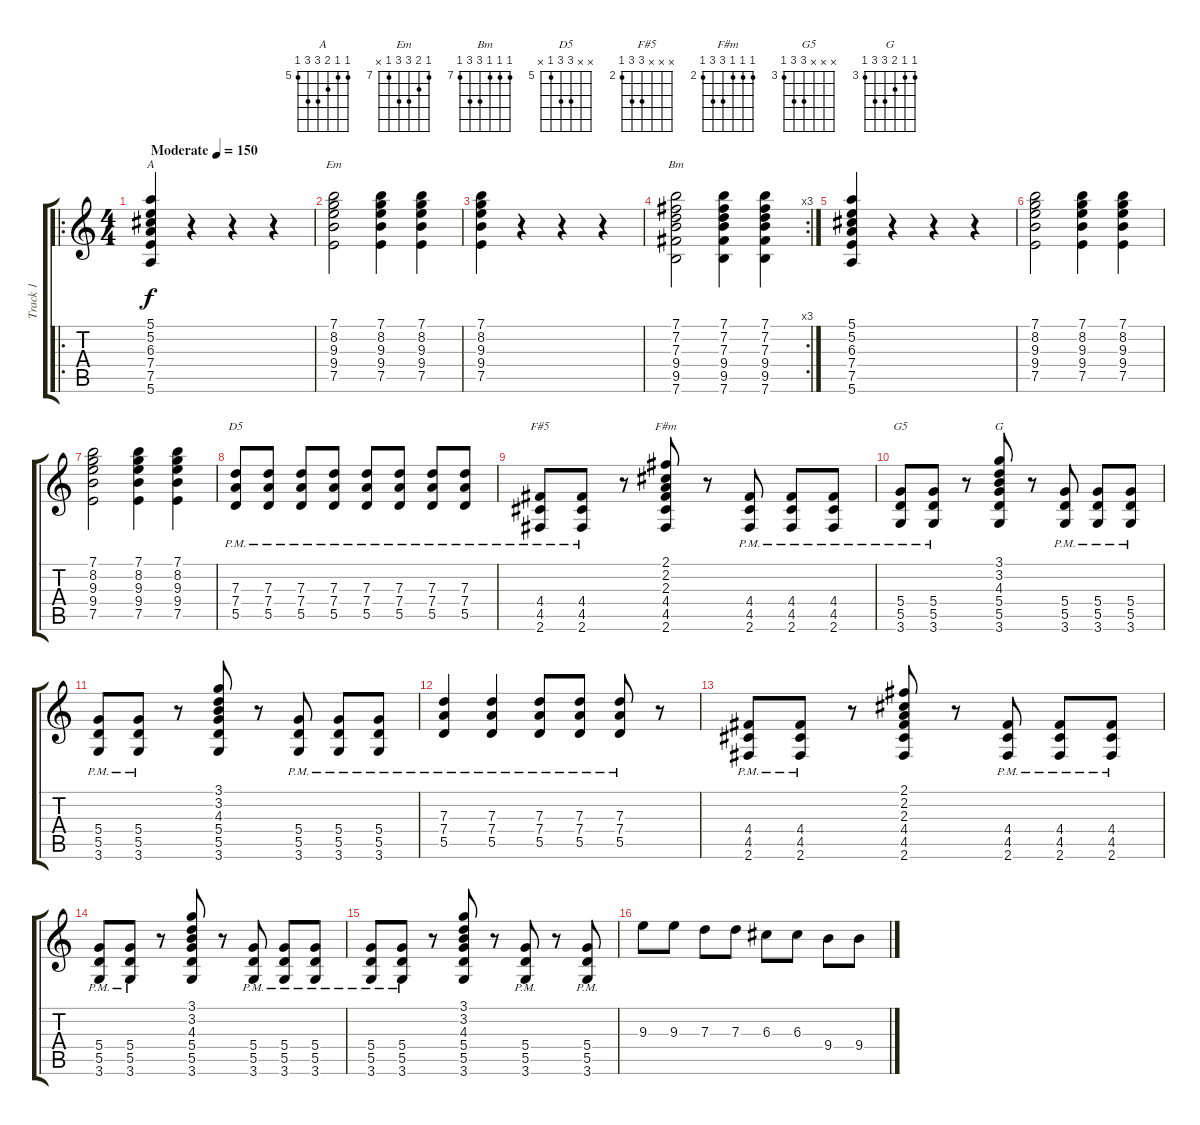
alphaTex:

\track ("Track 1" "Track 1") {instrument acousticguitarsteel}
\staff {score tabs}
\tuning (E4 B3 G3 D3 A2 E2) {hide}
\chord ("A" 5 5 6 7 7 5) {firstfret 5}
\chord ("Em" 7 8 9 9 7 x) {firstfret 7}
\chord ("Bm" 7 7 7 9 9 7) {firstfret 7}
\chord ("D5" x x 7 7 5 x) {firstfret 5}
\chord ("F#5" x x x 4 4 2) {firstfret 2}
\chord ("F#m" 2 2 2 4 4 2) {firstfret 2}
\chord ("G5" x x x 5 5 3) {firstfret 3}
\chord ("G" 3 3 4 5 5 3) {firstfret 3}
\ro
\ts (4 4)
\tempo (150 "Moderate")
\clef g2
\ks c
(5.1 5.2 6.3 7.4 7.5 5.6).4{ch "A" dy f instrument acousticguitarsteel} r.4 r.4 r.4 |
(7.1 8.2 9.3 9.4 7.5).2{ch "Em"} (7.1 8.2 9.3 9.4 7.5).4 (7.1 8.2 9.3 9.4 7.5).4 |
(7.1 8.2 9.3 9.4 7.5).4 r.4 r.4 r.4 |
\rc 3
(7.1 7.2 7.3 9.4 9.5 7.6).2{ch "Bm"} (7.1 7.2 7.3 9.4 9.5 7.6).4 (7.1 7.2 7.3 9.4 9.5 7.6).4 |
(5.1 5.2 6.3 7.4 7.5 5.6).4 r.4 r.4 r.4 |
(7.1 8.2 9.3 9.4 7.5).2 (7.1 8.2 9.3 9.4 7.5).4 (7.1 8.2 9.3 9.4 7.5).4 |
(7.1 8.2 9.3 9.4 7.5).2 (7.1 8.2 9.3 9.4 7.5).4 (7.1 8.2 9.3 9.4 7.5).4 |
(7.3 7.4 5.5{pm}).8{ch "D5"} (7.3 7.4 5.5{pm}).8 (7.3 7.4 5.5{pm}).8 (7.3 7.4 5.5{pm}).8 (7.3 7.4 5.5{pm}).8 (7.3 7.4 5.5{pm}).8 (7.3 7.4 5.5{pm}).8 (7.3 7.4 5.5{pm}).8 |
(4.4 4.5 2.6{pm}).8{ch "F#5"} (4.4 4.5 2.6{pm}).8 r.8 (2.1 2.2 2.3 4.4 4.5 2.6).8{ch "F#m"} r.8 (4.4 4.5 2.6{pm}).8 (4.4 4.5 2.6{pm}).8 (4.4 4.5 2.6{pm}).8 |
(5.4 5.5 3.6{pm}).8{ch "G5"} (5.4 5.5 3.6{pm}).8 r.8 (3.1 3.2 4.3 5.4 5.5 3.6).8{ch "G"} r.8 (5.4 5.5 3.6{pm}).8 (5.4 5.5 3.6{pm}).8 (5.4 5.5 3.6{pm}).8 |
(5.4 5.5 3.6{pm}).8 (5.4 5.5 3.6{pm}).8 r.8 (3.1 3.2 4.3 5.4 5.5 3.6).8 r.8 (5.4 5.5 3.6{pm}).8 (5.4 5.5 3.6{pm}).8 (5.4 5.5 3.6{pm}).8 |
(7.3 7.4 5.5{pm}).4 (7.3 7.4 5.5{pm}).4 (7.3 7.4 5.5{pm}).8 (7.3 7.4 5.5{pm}).8 (7.3 7.4 5.5{pm}).8 r.8 |
(4.4 4.5 2.6{pm}).8 (4.4 4.5 2.6{pm}).8 r.8 (2.1 2.2 2.3 4.4 4.5 2.6).8 r.8 (4.4 4.5 2.6{pm}).8 (4.4 4.5 2.6{pm}).8 (4.4 4.5 2.6{pm}).8 |
(5.4 5.5 3.6{pm}).8 (5.4 5.5 3.6{pm}).8 r.8 (3.1 3.2 4.3 5.4 5.5 3.6).8 r.8 (5.4 5.5 3.6{pm}).8 (5.4 5.5 3.6{pm}).8 (5.4 5.5 3.6{pm}).8 |
(5.4 5.5 3.6{pm}).8 (5.4 5.5 3.6{pm}).8 r.8 (3.1 3.2 4.3 5.4 5.5 3.6).8 r.8 (5.4 5.5 3.6{pm}).8 r.8 (5.4 5.5 3.6{pm}).8 |
9.3.8 9.3.8 7.3.8 7.3.8 6.3.8 6.3.8 9.4.8 9.4.8
